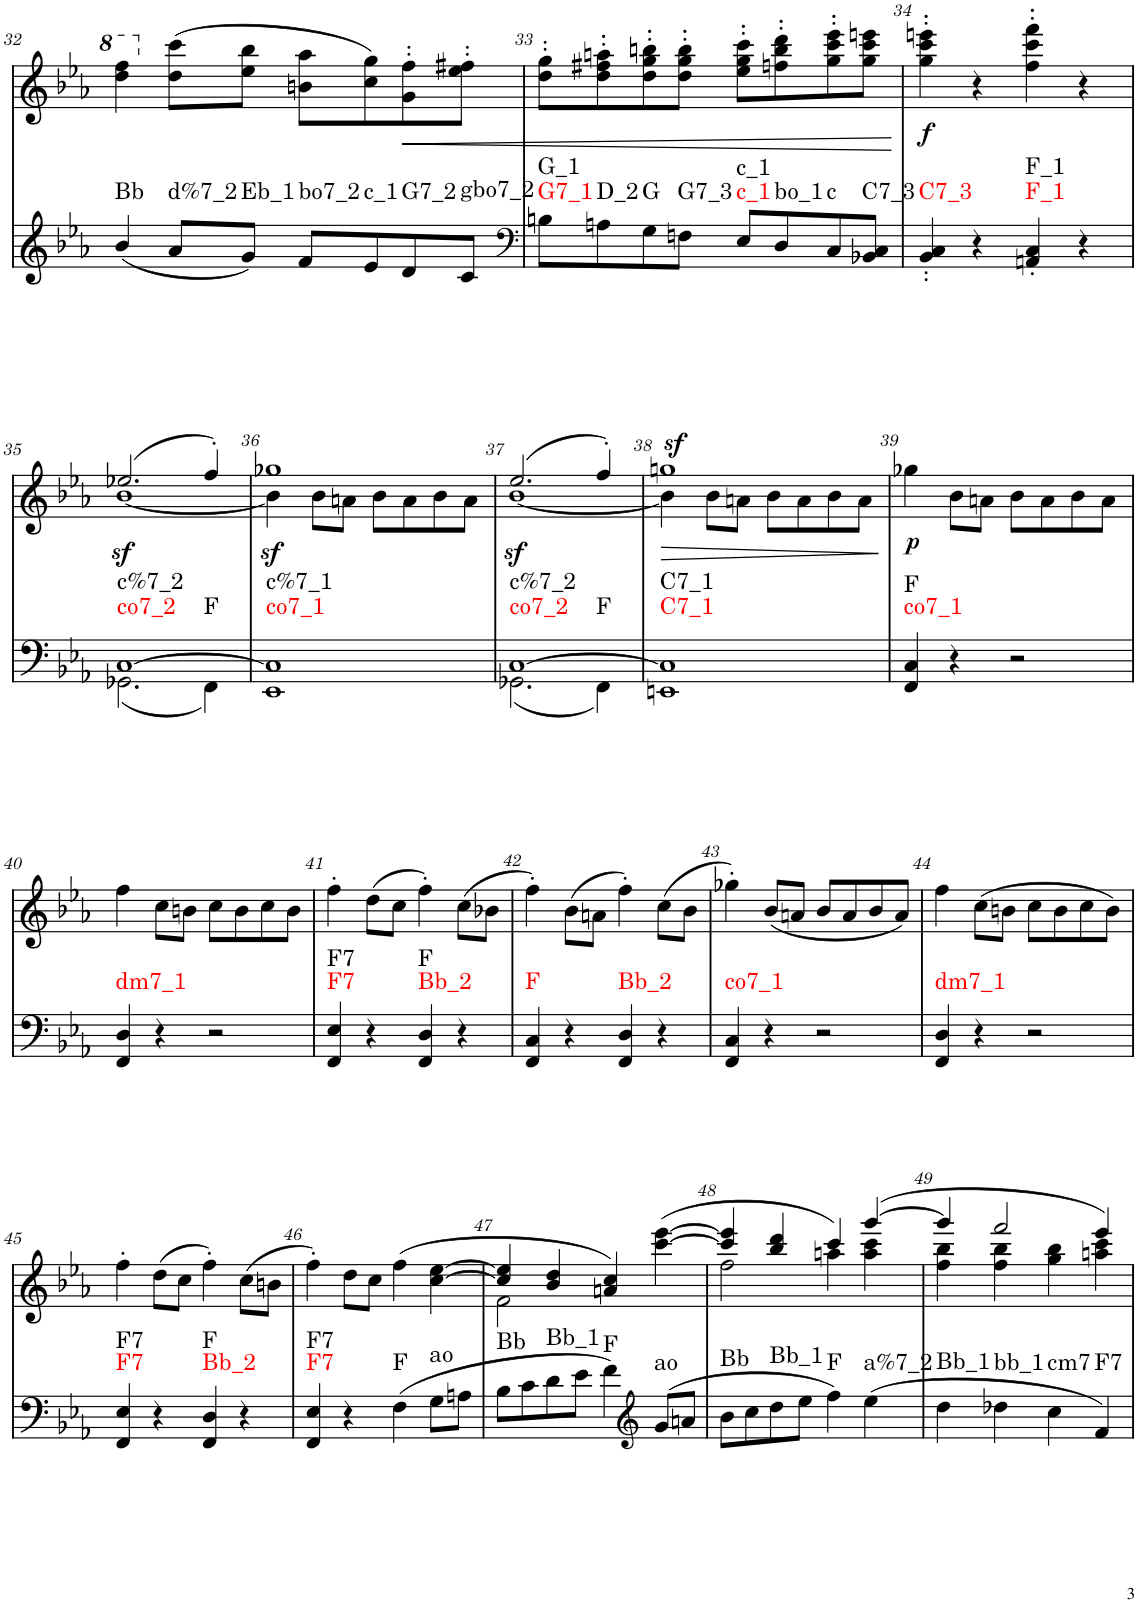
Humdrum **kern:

**kern	**harte	**kern	**text	**dynam
*part2	*part2	*part1	*part1	*part1
*staff2	*	*staff1	*staff1	*staff1
*I"piano	*	*I"piano	*	*
*I'Pno	*	*I'Pno	*	*
!!LO:PB:g=z
*clefG2	*	*clefG2	*	*
*k[b-e-a-]	*	*k[b-e-a-]	*	*
*E-:	*	*E-:	*	*
*M2/2	*	*M2/2	*	*
*met(c|)	*	*met(c|)	*	*
=32	=32	=32	=32	=32
!	!LO:H:kt=Bb	!	!	!
(4b-/	N	4ddd\ 4fff\	.	.
!	!LO:H:kt=d%7_2	!	!	!
8a-/L	N	(8dd\ 8ccc\L	.	.
!	!LO:H:kt=Eb_1	!	!	!
8g/J)	N	8ee-\ 8bb-\J	.	.
!	!LO:H:kt=bo7_2	!	!	!
8f/L	N	8bn\ 8aa-\L	.	.
!	!LO:H:kt=c_1	!	!	!
8e-/	N	8cc\ 8gg\)	.	.
!	!LO:H:kt=G7_2	!	!	!LO:HP:b
8d/	N	8g\' 8ff\'	.	<
!	!LO:H:kt=gbo7_2	!	!	!
8c/J	N	8ee-\' 8ff#X\'J	.	.
=33	=33	=33	=33	=33
*clefF4	*	*	*	*
!	!LO:H:n=1:kt=G7_1	!	!	!
!	!LO:H:n=2:kt=G_1	!	!	!
8Bn\L	N N	8dd\' 8gg\'L	.	.
!	!LO:H:kt=D_2	!	!	!
8An\	N	8dd\' 8ff#X\' 8aan\'	.	.
!	!LO:H:kt=G	!	!	!
8G\	N	8dd\' 8gg\' 8bbn\'	.	.
!	!LO:H:kt=G7_3	!	!	!
8Fn\J	N	8dd\' 8gg\' 8bb\'J	.	.
!	!LO:H:n=1:kt=c_1	!	!	!
!	!LO:H:n=2:kt=c_1	!	!	!
8E-/L	N N	8ee-\' 8gg\' 8ccc\'L	.	.
!	!LO:H:kt=bo_1	!	!	!
8D/	N	8ffn\' 8bb\' 8ddd\'	.	.
!	!LO:H:kt=c	!	!	!
8C/	N	8gg\' 8ccc\' 8eee-\'	.	.
!	!LO:H:kt=C7_3	!	!	!
8BB-X/ 8C/J	N	8gg\ 8ccc\ 8eeen\J	.	.
.	.	.	.	[
=34	=34	=34	=34	=34
!	!LO:H:kt=C7_3	!	!LO:LY:b	!
4BB-/' 4C/'	N	4gg\' 4ccc\' 4eeen\'	.	.
4r	.	4r	.	.
!	!LO:H:n=1:kt=F_1	!	!	!
!	!LO:H:n=2:kt=F_1	!	!	!
4AAn/' 4C/'	N N	4ff\' 4ccc\' 4fff\'	.	.
4r	.	4r	.	.
!!LO:LB:g=z
=35	=35	=35	=35	=35
*^	*	*^	*	*
!	!	!LO:H:n=1:kt=co7_2	!	!	!	!LO:DY:b
!	!	!LO:H:n=2:kt=c%7_2	!	!	!	!
!	!	!LO:H:n=3:kt=F	!	!	!	!
[1C	(2.GG-X\	N N N	(2.ee-X/	[1b-	.	sf
.	4FF\)	.	4ff'/)	.	.	.
=36	=36	=36	=36	=36	=36	=36
!	!	!LO:H:n=1:kt=co7_1	!	!	!	!LO:DY:b
!	!	!LO:H:n=2:kt=c%7_1	!	!	!	!
*v	*v	*	*	*	*	*
1EE- 1C]	N N	1gg-X	4b-\]	.	sf
.	.	.	8b-\L	.	.
.	.	.	8an\J	.	.
.	.	.	8b-\L	.	.
.	.	.	8a\	.	.
.	.	.	8b-\	.	.
.	.	.	8a\J	.	.
=37	=37	=37	=37	=37	=37
*^	*	*	*	*	*
!	!	!LO:H:n=1:kt=co7_2	!	!	!	!LO:DY:b
!	!	!LO:H:n=2:kt=c%7_2	!	!	!	!
!	!	!LO:H:n=3:kt=F	!	!	!	!
[1C	(2.GG-X\	N N N	(2.ee-/	[1b-	.	sf
.	4FF\)	.	4ff'/)	.	.	.
=38	=38	=38	=38	=38	=38	=38
!	!	!	!	!	!	!LO:HP:b
!	!	!LO:H:n=1:kt=C7_1	!	!	!	!LO:DY:n=1:a
!	!	!LO:H:n=2:kt=C7_1	!	!	!	!
*v	*v	*	*	*	*	*
1EEn 1C]	N N	1ggn	4b-\]	.	> sf
.	.	.	8b-\L	.	.
.	.	.	8an\J	.	.
.	.	.	8b-\L	.	.
.	.	.	8a\	.	.
.	.	.	8b-\	.	.
.	.	.	8a\J	.	.
*	*	*v	*v	*	*
.	.	.	.	]
=39	=39	=39	=39	=39
!	!LO:H:n=1:kt=co7_1	!	!LO:LY:b	!
!	!LO:H:n=2:kt=F	!	!	!
4FF/ 4C/	N N	4gg-X\	.	.
4r	.	8b-\L	.	.
.	.	8an\J	.	.
2r	.	8b-\L	.	.
.	.	8a\	.	.
.	.	8b-\	.	.
.	.	8a\J	.	.
!!LO:LB:g=z
=40	=40	=40	=40	=40
!	!LO:H:kt=dm7_1	!	!	!
4FF/ 4D/	N	4ff\	.	.
4r	.	8cc\L	.	.
.	.	8bn\J	.	.
2r	.	8cc\L	.	.
.	.	8b\	.	.
.	.	8cc\	.	.
.	.	8b\J	.	.
=41	=41	=41	=41	=41
!	!LO:H:n=1:kt=F7	!	!	!
!	!LO:H:n=2:kt=F7	!	!	!
4FF/ 4E-/	N N	4ff'\	.	.
4r	.	(8dd\L	.	.
.	.	8cc\J	.	.
!	!LO:H:n=1:kt=Bb_2	!	!	!
!	!LO:H:n=2:kt=F	!	!	!
4FF/ 4D/	N N	4ff'\)	.	.
4r	.	(8cc\L	.	.
.	.	8b-X\J	.	.
=42	=42	=42	=42	=42
!	!LO:H:kt=F	!	!	!
4FF/ 4C/	N	4ff'\)	.	.
4r	.	(8b-\L	.	.
.	.	8an\J	.	.
!	!LO:H:kt=Bb_2	!	!	!
4FF/ 4D/	N	4ff'\)	.	.
4r	.	(8cc\L	.	.
.	.	8b-\J	.	.
=43	=43	=43	=43	=43
!	!LO:H:kt=co7_1	!	!	!
4FF/ 4C/	N	4gg-X'\)	.	.
4r	.	(8b-/L	.	.
.	.	8an/J	.	.
2r	.	8b-/L	.	.
.	.	8a/	.	.
.	.	8b-/	.	.
.	.	8a/J)	.	.
=44	=44	=44	=44	=44
!	!LO:H:kt=dm7_1	!	!	!
4FF/ 4D/	N	4ff\	.	.
4r	.	(8cc\L	.	.
.	.	8bn\J	.	.
2r	.	8cc\L	.	.
.	.	8b\	.	.
.	.	8cc\	.	.
.	.	8b\J)	.	.
!!LO:LB:g=z
=45	=45	=45	=45	=45
!	!LO:H:n=1:kt=F7	!	!	!
!	!LO:H:n=2:kt=F7	!	!	!
4FF/ 4E-/	N N	4ff'\	.	.
4r	.	(8dd\L	.	.
.	.	8cc\J	.	.
!	!LO:H:n=1:kt=Bb_2	!	!	!
!	!LO:H:n=2:kt=F	!	!	!
4FF/ 4D/	N N	4ff'\)	.	.
4r	.	(8cc\L	.	.
.	.	8bn\J	.	.
=46	=46	=46	=46	=46
!	!LO:H:n=1:kt=F7	!	!	!
!	!LO:H:n=2:kt=F7	!	!	!
4FF/ 4E-/	N N	4ff'\)	.	.
4r	.	8dd\L	.	.
.	.	8cc\J	.	.
!	!LO:H:kt=F	!	!	!
(4F\	N	(4ff\	.	.
!	!LO:H:kt=ao	!	!	!
8G\L	N	[>4cc\ [>4ee-\	.	.
8An\J	.	.	.	.
=47	=47	=47	=47	=47
*	*	*^	*	*
!	!LO:H:kt=Bb	!	!	!	!
8B-\L	N	4cc/] 4ee-/]	2f\	.	.
8c\	.	.	.	.	.
!	!LO:H:kt=Bb_1	!	!	!	!
8d\	N	4b-/ 4dd/	.	.	.
8e-\J	.	.	.	.	.
!	!LO:H:kt=F	!	!	!	!
4f\)	N	4an/ 4cc/)	2ryy	.	.
*clefG2	*	*	*	*	*
!	!LO:H:kt=ao	!	!	!	!
(>8g/L	N	(>[>4ccc\ [>4eee-\	.	.	.
8an/J	.	.	.	.	.
=48	=48	=48	=48	=48	=48
!	!LO:H:kt=Bb	!	!	!	!
8b-\L	N	4ccc/] 4eee-/]	2ff\	.	.
8cc\	.	.	.	.	.
!	!LO:H:kt=Bb_1	!	!	!	!
8dd\	N	4bb-/ 4ddd/	.	.	.
8ee-\J	.	.	.	.	.
!	!LO:H:kt=F	!	!	!	!
4ff\)	N	4ccc/)	4aan\	.	.
!	!LO:H:kt=a%7_2	!	!	!	!
(4ee-\	N	([4ggg/	4aa\ 4ccc\	.	.
=49	=49	=49	=49	=49	=49
!	!LO:H:kt=Bb_1	!	!	!	!
4dd\	N	4ggg/]	4ff\ 4bb-\	.	.
!	!LO:H:kt=bb_1	!	!	!	!
4dd-X\	N	2fff/	4ff\ 4bb-\	.	.
!	!LO:H:kt=cm7	!	!	!	!
4cc\	N	.	4gg\ 4bb-\	.	.
!	!LO:H:kt=F7	!	!	!	!
4f/)	N	4eee-/)	4aan\ 4ccc\	.	.
*	*	*v	*v	*	*
=	=	=	=	=
*-	*-	*-	*-	*-
